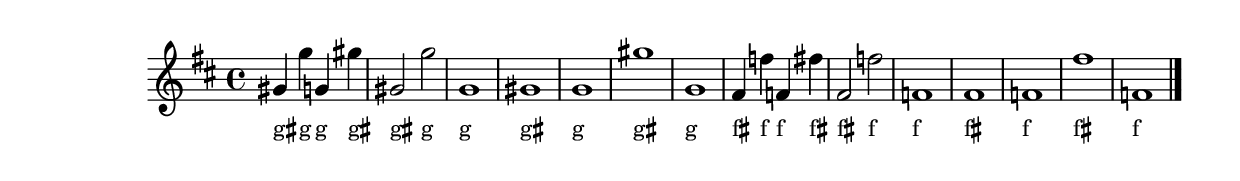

\version "2.1.26"

\header {
texidoc="
This shows how accidentals in different octaves are handled.
(DOCME)
"


}



mel = \notes \transpose c c' {
  \time 4/4 \key d \major
  gis4 g' g gis' | gis2 g' | g1 | gis | g | gis' | g |
  fis4 f' f fis' | fis2 f' | f1 | fis | f | fis' | f |
  \bar "|." \break
}

\score {
  << \context Staff \mel
     \context NoteNames{
	 \set printOctaveNames= ##f
	 \mel
	 }
  >>
}

